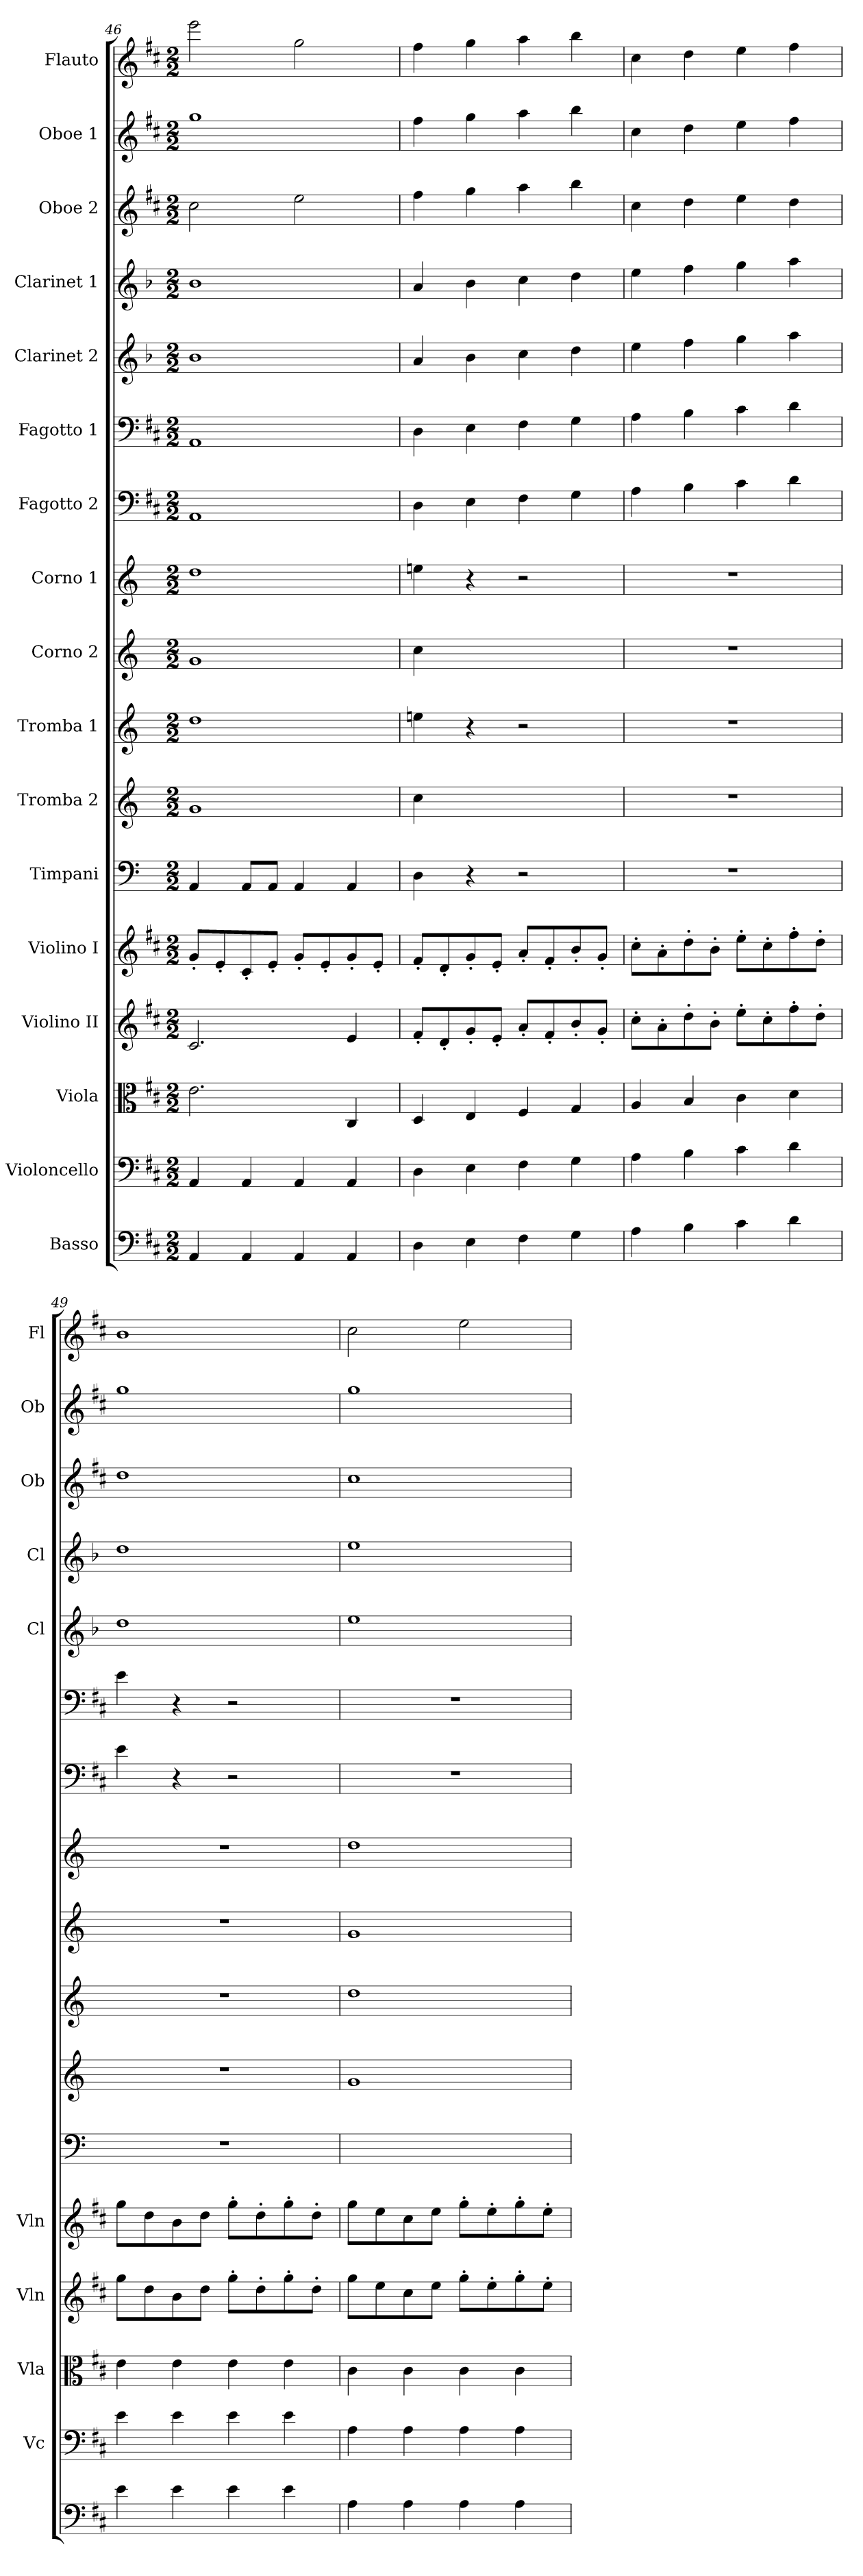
**kern	**kern	**kern	**kern	**kern	**kern	**kern	**kern	**kern	**kern	**kern	**kern	**kern	**kern	**kern	**kern	**kern
*part17	*part16	*part15	*part14	*part13	*part12	*part11	*part10	*part9	*part8	*part7	*part6	*part5	*part4	*part3	*part2	*part1
*staff17	*staff16	*staff15	*staff14	*staff13	*staff12	*staff11	*staff10	*staff9	*staff8	*staff7	*staff6	*staff5	*staff4	*staff3	*staff2	*staff1
*I"Basso	*I"Violoncello	*I"Viola	*I"Violino II	*I"Violino I	*I"Timpani	*I"Tromba 2	*I"Tromba 1	*I"Corno 2	*I"Corno 1	*I"Fagotto 2	*I"Fagotto 1	*I"Clarinet 2	*I"Clarinet 1	*I"Oboe 2	*I"Oboe 1	*I"Flauto
*	*I'Vc	*I'Vla	*I'Vln	*I'Vln	*	*	*	*	*	*	*	*I'Cl	*I'Cl	*I'Ob	*I'Ob	*I'Fl
*clefF4	*clefF4	*clefC3	*clefG2	*clefG2	*clefF4	*clefG2	*clefG2	*clefG2	*clefG2	*clefF4	*clefF4	*clefG2	*clefG2	*clefG2	*clefG2	*clefG2
*ITrd7c12	*	*	*	*	*	*ITrd-1c-2	*ITrd-1c-2	*ITrd6c10	*ITrd6c10	*	*	*ITrd2c3	*ITrd2c3	*	*	*
*k[f#c#]	*k[f#c#]	*k[f#c#]	*k[f#c#]	*k[f#c#]	*	*	*	*	*	*k[f#c#]	*k[f#c#]	*k[f#c#]	*k[f#c#]	*k[f#c#]	*k[f#c#]	*k[f#c#]
*M2/2	*M2/2	*M2/2	*M2/2	*M2/2	*M2/2	*M2/2	*M2/2	*M2/2	*M2/2	*M2/2	*M2/2	*M2/2	*M2/2	*M2/2	*M2/2	*M2/2
=46	=46	=46	=46	=46	=46	=46	=46	=46	=46	=46	=46	=46	=46	=46	=46	=46
4AAA	4AA	2.e	2.c#	8g'/L	4AA	1a	1ee	1A	1e	1AA	1AA	1g	1g	2cc#	1gg	2eee
.	.	.	.	8e'/	.	.	.	.	.	.	.	.	.	.	.	.
4AAA	4AA	.	.	8c#'/	8AA/L	.	.	.	.	.	.	.	.	.	.	.
.	.	.	.	8e'/J	8AA/J	.	.	.	.	.	.	.	.	.	.	.
4AAA	4AA	.	.	8g'/L	4AA	.	.	.	.	.	.	.	.	2ee	.	2gg
.	.	.	.	8e'/	.	.	.	.	.	.	.	.	.	.	.	.
4AAA	4AA	4C#	4e	8g'/	4AA	.	.	.	.	.	.	.	.	.	.	.
.	.	.	.	8e'/J	.	.	.	.	.	.	.	.	.	.	.	.
=47	=47	=47	=47	=47	=47	=47	=47	=47	=47	=47	=47	=47	=47	=47	=47	=47
4DD	4D	4D	8f#'/L	8f#'/L	4D	4dd	4ff#X	4d	4f#X	4D	4D	4f#	4f#	4ff#	4ff#	4ff#
.	.	.	8d'/	8d'/	.	.	.	.	.	.	.	.	.	.	.	.
4EE	4E	4E	8g'/	8g'/	4r	4ryy	4r	4ryy	4r	4E	4E	4g	4g	4gg	4gg	4gg
.	.	.	8e'/J	8e'/J	.	.	.	.	.	.	.	.	.	.	.	.
4FF#	4F#	4F#	8a'/L	8a'/L	2r	2ryy	2r	2ryy	2r	4F#	4F#	4a	4a	4aa	4aa	4aa
.	.	.	8f#'/	8f#'/	.	.	.	.	.	.	.	.	.	.	.	.
4GG	4G	4G	8b'/	8b'/	.	.	.	.	.	4G	4G	4b	4b	4bb	4bb	4bb
.	.	.	8g'/J	8g'/J	.	.	.	.	.	.	.	.	.	.	.	.
=48	=48	=48	=48	=48	=48	=48	=48	=48	=48	=48	=48	=48	=48	=48	=48	=48
4AA	4A	4A	8cc#'\L	8cc#'\L	1r	1r	1r	1r	1r	4A	4A	4cc#	4cc#	4cc#	4cc#	4cc#
.	.	.	8a'\	8a'\	.	.	.	.	.	.	.	.	.	.	.	.
4BB	4B	4B	8dd'\	8dd'\	.	.	.	.	.	4B	4B	4dd	4dd	4dd	4dd	4dd
.	.	.	8b'\J	8b'\J	.	.	.	.	.	.	.	.	.	.	.	.
4C#	4c#	4c#	8ee'\L	8ee'\L	.	.	.	.	.	4c#	4c#	4ee	4ee	4ee	4ee	4ee
.	.	.	8cc#'\	8cc#'\	.	.	.	.	.	.	.	.	.	.	.	.
4D	4d	4d	8ff#'\	8ff#'\	.	.	.	.	.	4d	4d	4ff#	4ff#	4dd	4ff#	4ff#
.	.	.	8dd'\J	8dd'\J	.	.	.	.	.	.	.	.	.	.	.	.
=49	=49	=49	=49	=49	=49	=49	=49	=49	=49	=49	=49	=49	=49	=49	=49	=49
4E	4e	4e	8gg\L	8gg\L	1r	1r	1r	1r	1r	4e	4e	1b	1b	1dd	1gg	1b
.	.	.	8dd\	8dd\	.	.	.	.	.	.	.	.	.	.	.	.
4E	4e	4e	8b\	8b\	.	.	.	.	.	4r	4r	.	.	.	.	.
.	.	.	8dd\J	8dd\J	.	.	.	.	.	.	.	.	.	.	.	.
4E	4e	4e	8gg'\L	8gg'\L	.	.	.	.	.	2r	2r	.	.	.	.	.
.	.	.	8dd'\	8dd'\	.	.	.	.	.	.	.	.	.	.	.	.
4E	4e	4e	8gg'\	8gg'\	.	.	.	.	.	.	.	.	.	.	.	.
.	.	.	8dd'\J	8dd'\J	.	.	.	.	.	.	.	.	.	.	.	.
=50	=50	=50	=50	=50	=50	=50	=50	=50	=50	=50	=50	=50	=50	=50	=50	=50
4AA	4A	4c#	8gg\L	8gg\L	1ryy	1a	1ee	1A	1e	1r	1r	1cc#	1cc#	1cc#	1gg	2cc#
.	.	.	8ee\	8ee\	.	.	.	.	.	.	.	.	.	.	.	.
4AA	4A	4c#	8cc#\	8cc#\	.	.	.	.	.	.	.	.	.	.	.	.
.	.	.	8ee\J	8ee\J	.	.	.	.	.	.	.	.	.	.	.	.
4AA	4A	4c#	8gg'\L	8gg'\L	.	.	.	.	.	.	.	.	.	.	.	2ee
.	.	.	8ee'\	8ee'\	.	.	.	.	.	.	.	.	.	.	.	.
4AA	4A	4c#	8gg'\	8gg'\	.	.	.	.	.	.	.	.	.	.	.	.
.	.	.	8ee'\J	8ee'\J	.	.	.	.	.	.	.	.	.	.	.	.
=	=	=	=	=	=	=	=	=	=	=	=	=	=	=	=	=
*-	*-	*-	*-	*-	*-	*-	*-	*-	*-	*-	*-	*-	*-	*-	*-	*-
